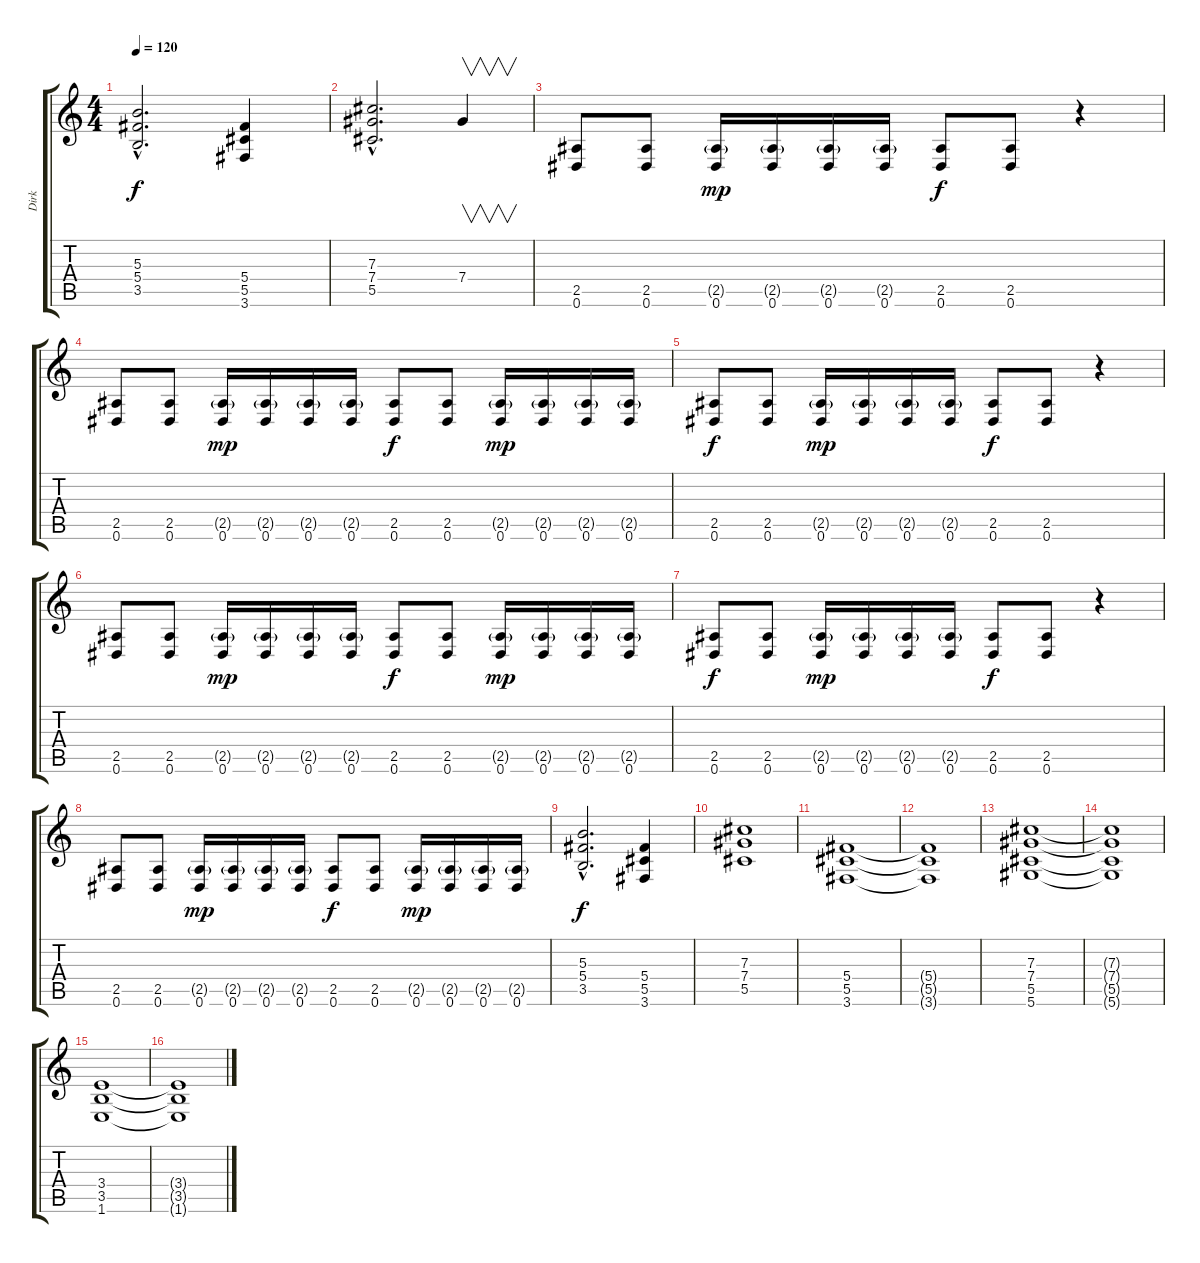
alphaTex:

\track ("Dirk" "Dirk") {instrument distortionguitar}
\staff {score tabs}
\tuning (Eb4 Bb3 Gb3 Db3 Ab2 Eb2) {hide}
\ts (4 4)
\tempo 120
\clef g2
\ks c
(5.3{hac} 5.4{hac} 3.5{hac}).2{d dy f} (5.4 5.5 3.6).4 |
(7.3{hac} 7.4{hac} 5.5{hac}).2{d} 7.4.4{v} |
(2.5 0.6).8 (2.5 0.6).8 (2.5{g} 0.6).16{dy mp} (2.5{g} 0.6).16 (2.5{g} 0.6).16 (2.5{g} 0.6).16 (2.5 0.6).8{dy f} (2.5 0.6).8 r.4 |
(2.5 0.6).8 (2.5 0.6).8 (2.5{g} 0.6).16{dy mp} (2.5{g} 0.6).16 (2.5{g} 0.6).16 (2.5{g} 0.6).16 (2.5 0.6).8{dy f} (2.5 0.6).8 (2.5{g} 0.6).16{dy mp} (2.5{g} 0.6).16 (2.5{g} 0.6).16 (2.5{g} 0.6).16 |
(2.5 0.6).8{dy f} (2.5 0.6).8 (2.5{g} 0.6).16{dy mp} (2.5{g} 0.6).16 (2.5{g} 0.6).16 (2.5{g} 0.6).16 (2.5 0.6).8{dy f} (2.5 0.6).8 r.4 |
(2.5 0.6).8 (2.5 0.6).8 (2.5{g} 0.6).16{dy mp} (2.5{g} 0.6).16 (2.5{g} 0.6).16 (2.5{g} 0.6).16 (2.5 0.6).8{dy f} (2.5 0.6).8 (2.5{g} 0.6).16{dy mp} (2.5{g} 0.6).16 (2.5{g} 0.6).16 (2.5{g} 0.6).16 |
(2.5 0.6).8{dy f} (2.5 0.6).8 (2.5{g} 0.6).16{dy mp} (2.5{g} 0.6).16 (2.5{g} 0.6).16 (2.5{g} 0.6).16 (2.5 0.6).8{dy f} (2.5 0.6).8 r.4 |
(2.5 0.6).8 (2.5 0.6).8 (2.5{g} 0.6).16{dy mp} (2.5{g} 0.6).16 (2.5{g} 0.6).16 (2.5{g} 0.6).16 (2.5 0.6).8{dy f} (2.5 0.6).8 (2.5{g} 0.6).16{dy mp} (2.5{g} 0.6).16 (2.5{g} 0.6).16 (2.5{g} 0.6).16 |
(5.3{hac} 5.4{hac} 3.5{hac}).2{d dy f} (5.4 5.5 3.6).4 |
(7.3 7.4 5.5).1 |
(5.4 5.5 3.6).1 |
(5.4{t} 5.5{t} 3.6{t}).1 |
(7.3 7.4 5.5 5.6).1 |
(7.3{t} 7.4{t} 5.5{t} 5.6{t}).1 |
(3.4 3.5 1.6).1 |
(3.4{t} 3.5{t} 1.6{t}).1
